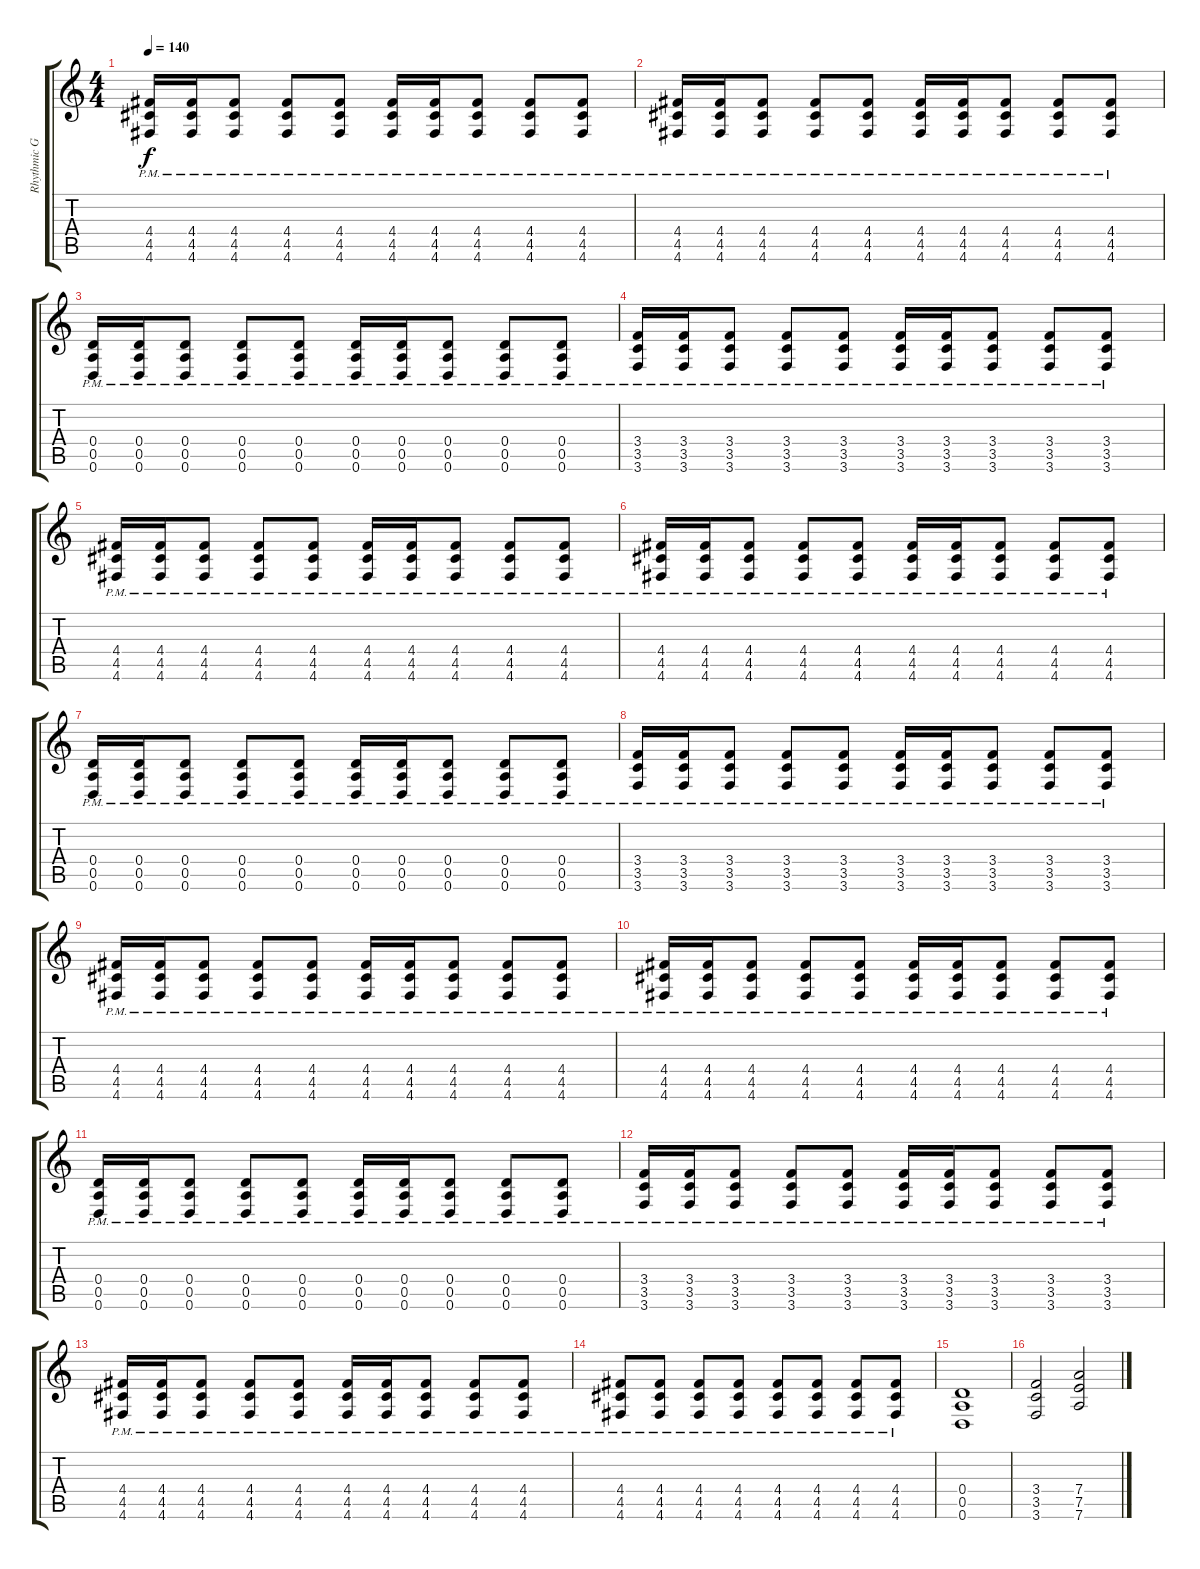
\track ("Rhythmic Guitar" "Rhythmic G") {instrument distortionguitar}
\staff {score tabs}
\tuning (E4 B3 G3 D3 A2 D2) {hide}
\ts (4 4)
\tempo 140
\clef g2
\ks c
(4.4{pm} 4.5{pm} 4.6{pm}).16{dy f} (4.4{pm} 4.5{pm} 4.6{pm}).16 (4.4{pm} 4.5{pm} 4.6{pm}).8 (4.4{pm} 4.5{pm} 4.6{pm}).8 (4.4{pm} 4.5{pm} 4.6{pm}).8 (4.4{pm} 4.5{pm} 4.6{pm}).16 (4.4{pm} 4.5{pm} 4.6{pm}).16 (4.4{pm} 4.5{pm} 4.6{pm}).8 (4.4{pm} 4.5{pm} 4.6{pm}).8 (4.4{pm} 4.5{pm} 4.6{pm}).8 |
(4.4{pm} 4.5{pm} 4.6{pm}).16 (4.4{pm} 4.5{pm} 4.6{pm}).16 (4.4{pm} 4.5{pm} 4.6{pm}).8 (4.4{pm} 4.5{pm} 4.6{pm}).8 (4.4{pm} 4.5{pm} 4.6{pm}).8 (4.4{pm} 4.5{pm} 4.6{pm}).16 (4.4{pm} 4.5{pm} 4.6{pm}).16 (4.4{pm} 4.5{pm} 4.6{pm}).8 (4.4{pm} 4.5{pm} 4.6{pm}).8 (4.4{pm} 4.5{pm} 4.6{pm}).8 |
(0.4{pm} 0.5{pm} 0.6{pm}).16 (0.4{pm} 0.5{pm} 0.6{pm}).16 (0.4{pm} 0.5{pm} 0.6{pm}).8 (0.4{pm} 0.5{pm} 0.6{pm}).8 (0.4{pm} 0.5{pm} 0.6{pm}).8 (0.4{pm} 0.5{pm} 0.6{pm}).16 (0.4{pm} 0.5{pm} 0.6{pm}).16 (0.4{pm} 0.5{pm} 0.6{pm}).8 (0.4{pm} 0.5{pm} 0.6{pm}).8 (0.4{pm} 0.5{pm} 0.6{pm}).8 |
(3.4{pm} 3.5{pm} 3.6{pm}).16 (3.4{pm} 3.5{pm} 3.6{pm}).16 (3.4{pm} 3.5{pm} 3.6{pm}).8 (3.4{pm} 3.5{pm} 3.6{pm}).8 (3.4{pm} 3.5{pm} 3.6{pm}).8 (3.4{pm} 3.5{pm} 3.6{pm}).16 (3.4{pm} 3.5{pm} 3.6{pm}).16 (3.4{pm} 3.5{pm} 3.6{pm}).8 (3.4{pm} 3.5{pm} 3.6{pm}).8 (3.4{pm} 3.5{pm} 3.6{pm}).8 |
(4.4{pm} 4.5{pm} 4.6{pm}).16 (4.4{pm} 4.5{pm} 4.6{pm}).16 (4.4{pm} 4.5{pm} 4.6{pm}).8 (4.4{pm} 4.5{pm} 4.6{pm}).8 (4.4{pm} 4.5{pm} 4.6{pm}).8 (4.4{pm} 4.5{pm} 4.6{pm}).16 (4.4{pm} 4.5{pm} 4.6{pm}).16 (4.4{pm} 4.5{pm} 4.6{pm}).8 (4.4{pm} 4.5{pm} 4.6{pm}).8 (4.4{pm} 4.5{pm} 4.6{pm}).8 |
(4.4{pm} 4.5{pm} 4.6{pm}).16 (4.4{pm} 4.5{pm} 4.6{pm}).16 (4.4{pm} 4.5{pm} 4.6{pm}).8 (4.4{pm} 4.5{pm} 4.6{pm}).8 (4.4{pm} 4.5{pm} 4.6{pm}).8 (4.4{pm} 4.5{pm} 4.6{pm}).16 (4.4{pm} 4.5{pm} 4.6{pm}).16 (4.4{pm} 4.5{pm} 4.6{pm}).8 (4.4{pm} 4.5{pm} 4.6{pm}).8 (4.4{pm} 4.5{pm} 4.6{pm}).8 |
(0.4{pm} 0.5{pm} 0.6{pm}).16 (0.4{pm} 0.5{pm} 0.6{pm}).16 (0.4{pm} 0.5{pm} 0.6{pm}).8 (0.4{pm} 0.5{pm} 0.6{pm}).8 (0.4{pm} 0.5{pm} 0.6{pm}).8 (0.4{pm} 0.5{pm} 0.6{pm}).16 (0.4{pm} 0.5{pm} 0.6{pm}).16 (0.4{pm} 0.5{pm} 0.6{pm}).8 (0.4{pm} 0.5{pm} 0.6{pm}).8 (0.4{pm} 0.5{pm} 0.6{pm}).8 |
(3.4{pm} 3.5{pm} 3.6{pm}).16 (3.4{pm} 3.5{pm} 3.6{pm}).16 (3.4{pm} 3.5{pm} 3.6{pm}).8 (3.4{pm} 3.5{pm} 3.6{pm}).8 (3.4{pm} 3.5{pm} 3.6{pm}).8 (3.4{pm} 3.5{pm} 3.6{pm}).16 (3.4{pm} 3.5{pm} 3.6{pm}).16 (3.4{pm} 3.5{pm} 3.6{pm}).8 (3.4{pm} 3.5{pm} 3.6{pm}).8 (3.4{pm} 3.5{pm} 3.6{pm}).8 |
(4.4{pm} 4.5{pm} 4.6{pm}).16 (4.4{pm} 4.5{pm} 4.6{pm}).16 (4.4{pm} 4.5{pm} 4.6{pm}).8 (4.4{pm} 4.5{pm} 4.6{pm}).8 (4.4{pm} 4.5{pm} 4.6{pm}).8 (4.4{pm} 4.5{pm} 4.6{pm}).16 (4.4{pm} 4.5{pm} 4.6{pm}).16 (4.4{pm} 4.5{pm} 4.6{pm}).8 (4.4{pm} 4.5{pm} 4.6{pm}).8 (4.4{pm} 4.5{pm} 4.6{pm}).8 |
(4.4{pm} 4.5{pm} 4.6{pm}).16 (4.4{pm} 4.5{pm} 4.6{pm}).16 (4.4{pm} 4.5{pm} 4.6{pm}).8 (4.4{pm} 4.5{pm} 4.6{pm}).8 (4.4{pm} 4.5{pm} 4.6{pm}).8 (4.4{pm} 4.5{pm} 4.6{pm}).16 (4.4{pm} 4.5{pm} 4.6{pm}).16 (4.4{pm} 4.5{pm} 4.6{pm}).8 (4.4{pm} 4.5{pm} 4.6{pm}).8 (4.4{pm} 4.5{pm} 4.6{pm}).8 |
(0.4{pm} 0.5{pm} 0.6{pm}).16 (0.4{pm} 0.5{pm} 0.6{pm}).16 (0.4{pm} 0.5{pm} 0.6{pm}).8 (0.4{pm} 0.5{pm} 0.6{pm}).8 (0.4{pm} 0.5{pm} 0.6{pm}).8 (0.4{pm} 0.5{pm} 0.6{pm}).16 (0.4{pm} 0.5{pm} 0.6{pm}).16 (0.4{pm} 0.5{pm} 0.6{pm}).8 (0.4{pm} 0.5{pm} 0.6{pm}).8 (0.4{pm} 0.5{pm} 0.6{pm}).8 |
(3.4{pm} 3.5{pm} 3.6{pm}).16 (3.4{pm} 3.5{pm} 3.6{pm}).16 (3.4{pm} 3.5{pm} 3.6{pm}).8 (3.4{pm} 3.5{pm} 3.6{pm}).8 (3.4{pm} 3.5{pm} 3.6{pm}).8 (3.4{pm} 3.5{pm} 3.6{pm}).16 (3.4{pm} 3.5{pm} 3.6{pm}).16 (3.4{pm} 3.5{pm} 3.6{pm}).8 (3.4{pm} 3.5{pm} 3.6{pm}).8 (3.4{pm} 3.5{pm} 3.6{pm}).8 |
(4.4{pm} 4.5{pm} 4.6{pm}).16 (4.4{pm} 4.5{pm} 4.6{pm}).16 (4.4{pm} 4.5{pm} 4.6{pm}).8 (4.4{pm} 4.5{pm} 4.6{pm}).8 (4.4{pm} 4.5{pm} 4.6{pm}).8 (4.4{pm} 4.5{pm} 4.6{pm}).16 (4.4{pm} 4.5{pm} 4.6{pm}).16 (4.4{pm} 4.5{pm} 4.6{pm}).8 (4.4{pm} 4.5{pm} 4.6{pm}).8 (4.4{pm} 4.5{pm} 4.6{pm}).8 |
(4.4{pm} 4.5{pm} 4.6{pm}).8 (4.4{pm} 4.5{pm} 4.6{pm}).8 (4.4{pm} 4.5{pm} 4.6{pm}).8 (4.4{pm} 4.5{pm} 4.6{pm}).8 (4.4{pm} 4.5{pm} 4.6{pm}).8 (4.4{pm} 4.5{pm} 4.6{pm}).8 (4.4{pm} 4.5{pm} 4.6{pm}).8 (4.4{pm} 4.5{pm} 4.6{pm}).8 |
(0.4 0.5 0.6).1 |
(3.4 3.5 3.6).2 (7.4 7.5 7.6).2
